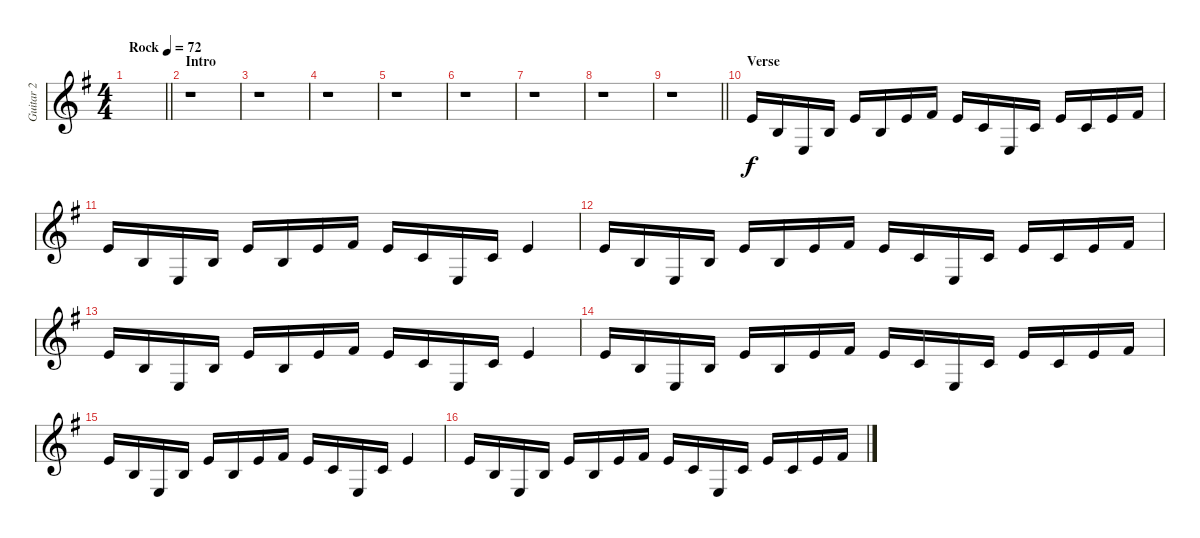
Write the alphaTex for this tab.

\track ("Guitar 2" "Guitar 2") {instrument acousticguitarsteel}
\staff {score}
\tuning (E4 B3 G3 D3 A2 E2) {hide}
\ts (4 4)
\tempo (72 "Rock")
\clef g2
\barLineRight lightlight
\ks eminor
|
\section ("" "Intro")
r.1 |
r.1 |
r.1 |
r.1 |
r.1 |
r.1 |
r.1 |
\barLineRight lightlight
r.1 |
\section ("" "Verse")
2.4.16 2.5.16 0.6.16 2.5.16 2.4.16 2.5.16 2.4.16 4.4.16 2.4.16 3.5.16 0.6.16 3.5.16 2.4.16 3.5.16 2.4.16 4.4.16 |
2.4.16 2.5.16 0.6.16 2.5.16 2.4.16 2.5.16 2.4.16 4.4.16 2.4.16 3.5.16 0.6.16 3.5.16 2.4.4 |
2.4.16 2.5.16 0.6.16 2.5.16 2.4.16 2.5.16 2.4.16 4.4.16 2.4.16 3.5.16 0.6.16 3.5.16 2.4.16 3.5.16 2.4.16 4.4.16 |
2.4.16 2.5.16 0.6.16 2.5.16 2.4.16 2.5.16 2.4.16 4.4.16 2.4.16 3.5.16 0.6.16 3.5.16 2.4.4 |
2.4.16 2.5.16 0.6.16 2.5.16 2.4.16 2.5.16 2.4.16 4.4.16 2.4.16 3.5.16 0.6.16 3.5.16 2.4.16 3.5.16 2.4.16 4.4.16 |
2.4.16 2.5.16 0.6.16 2.5.16 2.4.16 2.5.16 2.4.16 4.4.16 2.4.16 3.5.16 0.6.16 3.5.16 2.4.4 |
2.4.16 2.5.16 0.6.16 2.5.16 2.4.16 2.5.16 2.4.16 4.4.16 2.4.16 3.5.16 0.6.16 3.5.16 2.4.16 3.5.16 2.4.16 4.4.16
